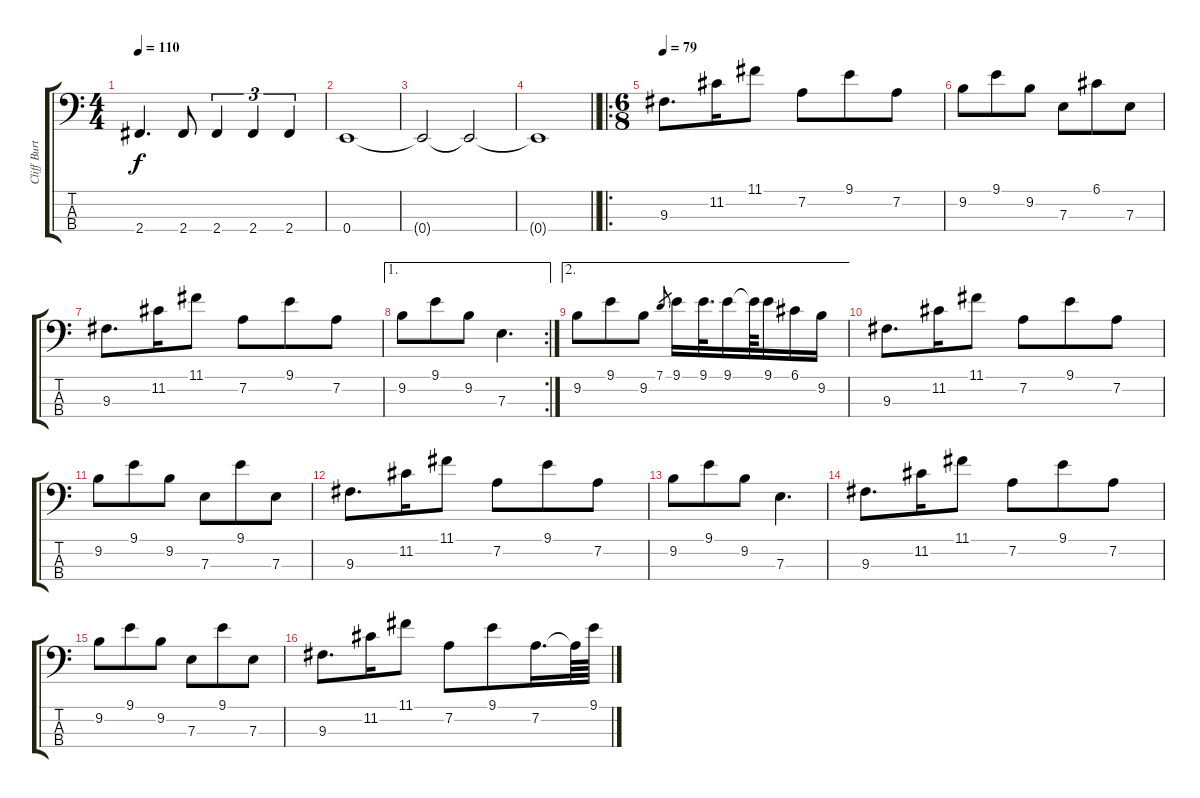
\track ("Cliff Burton (Bass)" "Cliff Burt") {instrument acousticguitarsteel}
\staff {score tabs}
\tuning (G2 D2 A1 E1) {hide}
\ts (4 4)
\tempo 110
\clef f4
\ks c
2.4.4{d dy f} 2.4.8 2.4.4{tu (3 2)} 2.4.4{tu (3 2)} 2.4.4{tu (3 2)} |
0.4.1 |
0.4{t}.2 0.4{t}.2 |
\barLineRight lightlight
0.4{t}.1 |
\ro
\ts (6 8)
\tempo 79
9.3.8{d volume 14 instrument electricbassfinger} 11.2.16 11.1.8 7.2.8 9.1.8 7.2.8 |
9.2.8 9.1.8 9.2.8 7.3.8 6.1.8 7.3.8 |
9.3.8{d} 11.2.16 11.1.8 7.2.8 9.1.8 7.2.8 |
\ae 1
\rc 2
9.2.8 9.1.8 9.2.8 7.3.4{d} |
\ae 2
9.2.8 9.1.8 9.2.8 7.1.8{gr} 9.1.16 9.1.32{d} 9.1.16 9.1{t}.64 9.1.16 6.1.16 9.2.16 |
9.3.8{d} 11.2.16 11.1.8 7.2.8 9.1.8 7.2.8 |
9.2.8 9.1.8 9.2.8 7.3.8 9.1.8 7.3.8 |
9.3.8{d} 11.2.16 11.1.8 7.2.8 9.1.8 7.2.8 |
9.2.8 9.1.8 9.2.8 7.3.4{d} |
9.3.8{d} 11.2.16 11.1.8 7.2.8 9.1.8 7.2.8 |
9.2.8 9.1.8 9.2.8 7.3.8 9.1.8 7.3.8 |
9.3.8{d} 11.2.16 11.1.8 7.2.8 9.1.8 7.2.16{d} 7.2{t}.64 9.1.64
